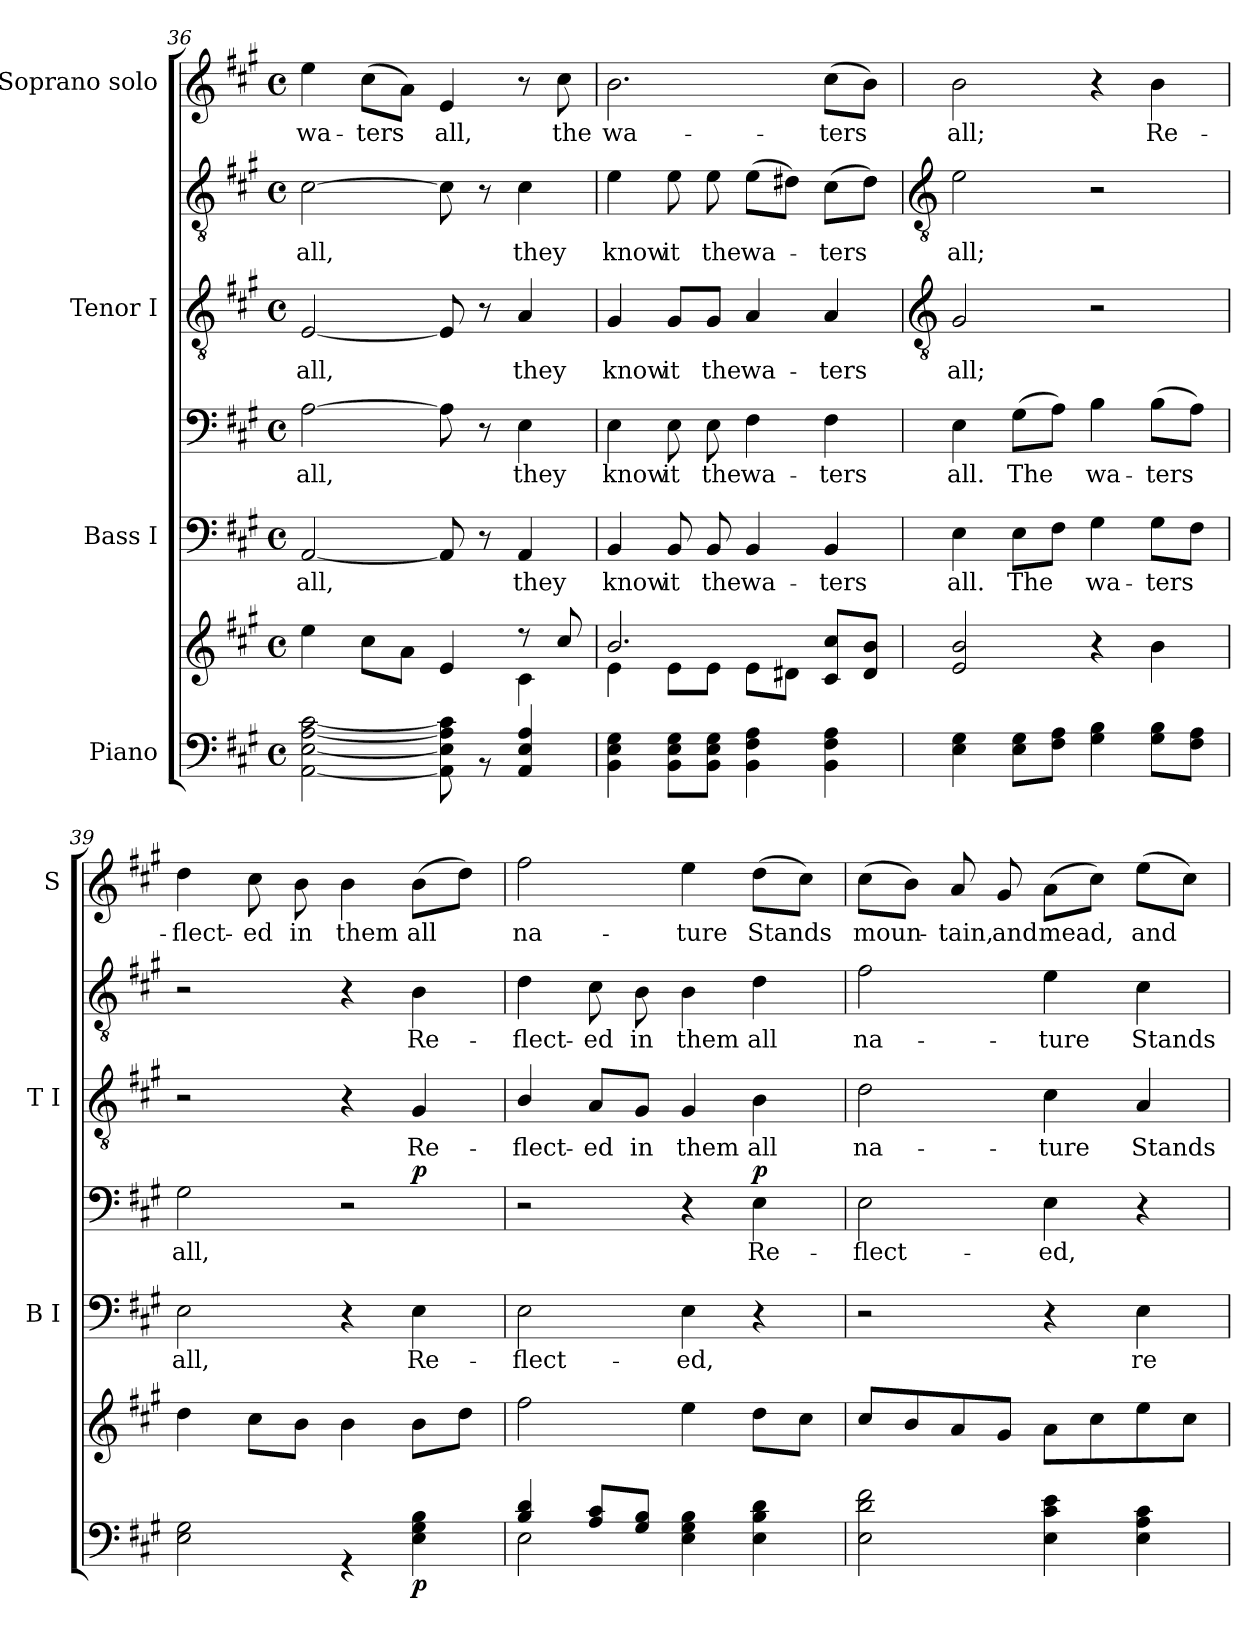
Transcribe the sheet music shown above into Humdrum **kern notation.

**kern	**kern	**dynam	**kern	**text	**kern	**text	**dynam	**kern	**text	**kern	**text	**kern	**text
*part4	*part4	*part4	*part3	*part3	*part3	*part3	*part3	*part2	*part2	*part2	*part2	*part1	*part1
*staff7	*staff6	*staff6/7	*staff5	*staff5	*staff4	*staff4	*staff4/5	*staff3	*staff3	*staff2	*staff2	*staff1	*staff1
*I"Piano	*	*	*I"Bass I	*	*	*	*	*I"Tenor I	*	*	*	*I"Soprano solo	*
*	*	*	*I'B I	*	*	*	*	*I'T I	*	*	*	*I'S	*
*clefF4	*clefG2	*	*clefF4	*	*clefF4	*	*	*clefGv2	*	*clefGv2	*	*clefG2	*
*k[f#c#g#]	*k[f#c#g#]	*	*k[f#c#g#]	*	*k[f#c#g#]	*	*	*k[f#c#g#]	*	*k[f#c#g#]	*	*k[f#c#g#]	*
*A:	*A:	*	*A:	*	*A:	*	*	*A:	*	*A:	*	*A:	*
*M4/4	*M4/4	*	*M4/4	*	*M4/4	*	*	*M4/4	*	*M4/4	*	*M4/4	*
*met(c)	*met(c)	*	*met(c)	*	*met(c)	*	*	*met(c)	*	*met(c)	*	*met(c)	*
=36	=36	=36	=36	=36	=36	=36	=36	=36	=36	=36	=36	=36	=36
*^	*^	*	*	*	*	*	*	*	*	*	*	*	*
!	!	!	!	!	!	!LO:LY:b	!	!LO:LY:b	!	!	!LO:LY:b	!	!LO:LY:b	!	!LO:LY:b
1ryy	[2AA\ [2E\ [2A\ [2c#\	4ee	2.ryy	.	[2AA	all,	[2A	all,	.	[2E	all,	[2c#	all,	4ee	wa-
!	!	!	!	!	!	!	!	!	!	!	!	!	!	!	!LO:LY:b
.	.	8cc#L	.	.	.	.	.	.	.	.	.	.	.	(>8cc#L	-ters
.	.	8aJ	.	.	.	.	.	.	.	.	.	.	.	8aJ)	.
!	!	!	!	!	!	!	!	!	!	!	!	!	!	!	!LO:LY:b
.	8AA\] 8E\] 8A\] 8c#\]	4e	.	.	8AA]	.	8A]	.	.	8E]	.	8c#]	.	4e	all,
.	8r	.	.	.	8r	.	8r	.	.	8r	.	8r	.	.	.
!	!	!	!	!	!	!LO:LY:b	!	!LO:LY:b	!	!	!LO:LY:b	!	!LO:LY:b	!	!
.	4AA/ 4E/ 4A/	8r	4c#\	.	4AA/	they	4E	they	.	4A	they	4c#	they	8r	.
!	!	!	!	!	!	!	!	!	!	!	!	!	!	!	!LO:LY:b
.	.	8cc#/	.	.	.	.	.	.	.	.	.	.	.	8cc#	the
=37	=37	=37	=37	=37	=37	=37	=37	=37	=37	=37	=37	=37	=37	=37	=37
!	!	!	!	!	!	!LO:LY:b	!	!LO:LY:b	!	!	!LO:LY:b	!	!LO:LY:b	!	!LO:LY:b
1ryy	4BB\ 4E\ 4G#\	2.b/	4e\	.	4BB	know	4E	know	.	4G#	know	4e	know	2.b	wa-
!	!	!	!	!	!	!LO:LY:b	!	!LO:LY:b	!	!	!LO:LY:b	!	!LO:LY:b	!	!
.	8BB\ 8E\ 8G#\L	.	8e\L	.	8BB	it	8E	it	.	8G#/L	it	8e	it	.	.
!	!	!	!	!	!	!LO:LY:b	!	!LO:LY:b	!	!	!LO:LY:b	!	!LO:LY:b	!	!
.	8BB\ 8E\ 8G#\J	.	8e\J	.	8BB	the	8E	the	.	8G#/J	the	8e	the	.	.
!	!	!	!	!	!	!LO:LY:b	!	!LO:LY:b	!	!	!LO:LY:b	!	!LO:LY:b	!	!
.	4BB\ 4F#\ 4A\	.	8e\L	.	4BB	wa-	4F#	wa-	.	4A	wa-	(>8eL	wa-	.	.
.	.	.	8d#X\J	.	.	.	.	.	.	.	.	8d#XJ)	.	.	.
!	!	!	!	!	!	!LO:LY:b	!	!LO:LY:b	!	!	!LO:LY:b	!	!LO:LY:b	!	!LO:LY:b
.	4BB\ 4F#\ 4A\	8c# 8cc#L	4ryy	.	4BB	-ters	4F#	-ters	.	4A	-ters	(>8c#L	ters	(>8cc#L	-ters
.	.	8d# 8bJ	.	.	.	.	.	.	.	.	.	8d#J)	.	8bJ)	.
*	*	*v	*v	*	*	*	*	*	*	*	*	*	*	*	*
!!LO:LB:g=z
=38	=38	=38	=38	=38	=38	=38	=38	=38	=38	=38	=38	=38	=38	=38
*	*	*	*	*	*	*	*	*	*clefGv2	*	*clefGv2	*	*	*
!	!	!	!	!	!LO:LY:b	!	!LO:LY:b	!	!	!LO:LY:b	!	!LO:LY:b	!	!LO:LY:b
1ryy	4E\ 4G#\	2e 2b	.	4E	all.	4E	all.	.	2G#	all;	2e	all;	2b	all;
!	!	!	!	!	!LO:LY:b	!	!LO:LY:b	!	!	!	!	!	!	!
.	8E\ 8G#\L	.	.	8EL	The	(>8G#L	The	.	.	.	.	.	.	.
.	8F#\ 8A\J	.	.	8F#J	.	8AJ)	.	.	.	.	.	.	.	.
!	!	!	!	!	!LO:LY:b	!	!LO:LY:b	!	!	!	!	!	!	!
.	4G#\ 4B\	4r	.	4G#	wa-	4B	wa-	.	2r	.	2r	.	4r	.
!	!	!	!	!	!LO:LY:b	!	!LO:LY:b	!	!	!	!	!	!	!LO:LY:b
.	8G#\ 8B\L	4b	.	8G#L	-ters	(>8BL	-ters	.	.	.	.	.	4b	Re-
.	8F#\ 8A\J	.	.	8F#J	.	8AJ)	.	.	.	.	.	.	.	.
=39	=39	=39	=39	=39	=39	=39	=39	=39	=39	=39	=39	=39	=39	=39
!	!	!	!	!	!LO:LY:b	!	!LO:LY:b	!	!	!	!	!	!	!LO:LY:b
1ryy	2E\ 2G#\	4dd	.	2E	all,	2G#	all,	.	2r	.	2r	.	4dd	-flect-
!	!	!	!	!	!	!	!	!	!	!	!	!	!	!LO:LY:b
.	.	8cc#L	.	.	.	.	.	.	.	.	.	.	8cc#	-ed
!	!	!	!	!	!	!	!	!	!	!	!	!	!	!LO:LY:b
.	.	8bJ	.	.	.	.	.	.	.	.	.	.	8b	in
!	!	!	!	!	!	!	!	!	!	!	!	!	!	!LO:LY:b
.	4r	4b	.	4r	.	2r	.	.	4r	.	4r	.	4b	them
!	!	!	!LO:DY:b=2	!	!LO:LY:b	!	!	!LO:DY:b=2	!	!LO:LY:b	!	!LO:LY:b	!	!LO:LY:b
.	4E\ 4G#\ 4B\	8bL	p	4E	Re-	.	.	p	4G#	-Re-	4B	Re-	(>8bL	all
.	.	8ddJ	.	.	.	.	.	.	.	.	.	.	8ddJ)	.
=40	=40	=40	=40	=40	=40	=40	=40	=40	=40	=40	=40	=40	=40	=40
!	!	!	!	!	!LO:LY:b	!	!	!	!	!LO:LY:b	!	!LO:LY:b	!	!LO:LY:b
4B/ 4d/	2E\	2ff#	.	2E	-flect-	2r	.	.	4B/	flect-	4d	-flect-	2ff#	na-
!	!	!	!	!	!	!	!	!	!	!LO:LY:b	!	!LO:LY:b	!	!
8A/ 8c#/L	.	.	.	.	.	.	.	.	8A/L	-ed	8c#	-ed	.	.
!	!	!	!	!	!	!	!	!	!	!LO:LY:b	!	!LO:LY:b	!	!
8G#/ 8B/J	.	.	.	.	.	.	.	.	8G#/J	in	8B	in	.	.
!	!	!	!	!	!LO:LY:b	!	!	!	!	!LO:LY:b	!	!LO:LY:b	!	!LO:LY:b
2ryy	4E\ 4G#\ 4B\	4ee	.	4E	-ed,	4r	.	.	4G#	them	4B	them	4ee	-ture
!	!	!	!	!	!	!	!LO:LY:b	!LO:DY:b	!	!LO:LY:b	!	!LO:LY:b	!	!LO:LY:b
.	4E\ 4B\ 4d\	8ddL	.	4r	.	4E	-Re-	p	4B	all	4d	all	(>8ddL	Stands
.	.	8cc#J	.	.	.	.	.	.	.	.	.	.	8cc#J)	.
=41	=41	=41	=41	=41	=41	=41	=41	=41	=41	=41	=41	=41	=41	=41
!	!	!	!	!	!	!	!LO:LY:b	!	!	!LO:LY:b	!	!LO:LY:b	!	!LO:LY:b
1ryy	2E\ 2d\ 2f#\	8cc#L	.	2r	.	2E	flect-	.	2d	na-	2f#	na-	(>8cc#L	moun-
.	.	8b	.	.	.	.	.	.	.	.	.	.	8bJ)	.
!	!	!	!	!	!	!	!	!	!	!	!	!	!	!LO:LY:b
.	.	8a	.	.	.	.	.	.	.	.	.	.	8a	tain,
!	!	!	!	!	!	!	!	!	!	!	!	!	!	!LO:LY:b
.	.	8g#J	.	.	.	.	.	.	.	.	.	.	8g#	and
!	!	!	!	!	!	!	!LO:LY:b	!	!	!LO:LY:b	!	!LO:LY:b	!	!LO:LY:b
.	4E\ 4c#\ 4e\	8aL	.	4r	.	4E	-ed,	.	4c#	-ture	4e	-ture	(>8aL	mead,
.	.	8cc#	.	.	.	.	.	.	.	.	.	.	8cc#J)	.
!	!	!	!	!	!LO:LY:b	!	!	!	!	!LO:LY:b	!	!LO:LY:b	!	!LO:LY:b
.	4E\ 4A\ 4c#\	8ee	.	4E	re-	4r	.	.	4A	Stands	4c#	Stands	(>8eeL	and
.	.	8cc#J	.	.	.	.	.	.	.	.	.	.	8cc#J)	.
*v	*v	*	*	*	*	*	*	*	*	*	*	*	*	*
=	=	=	=	=	=	=	=	=	=	=	=	=	=
*-	*-	*-	*-	*-	*-	*-	*-	*-	*-	*-	*-	*-	*-
